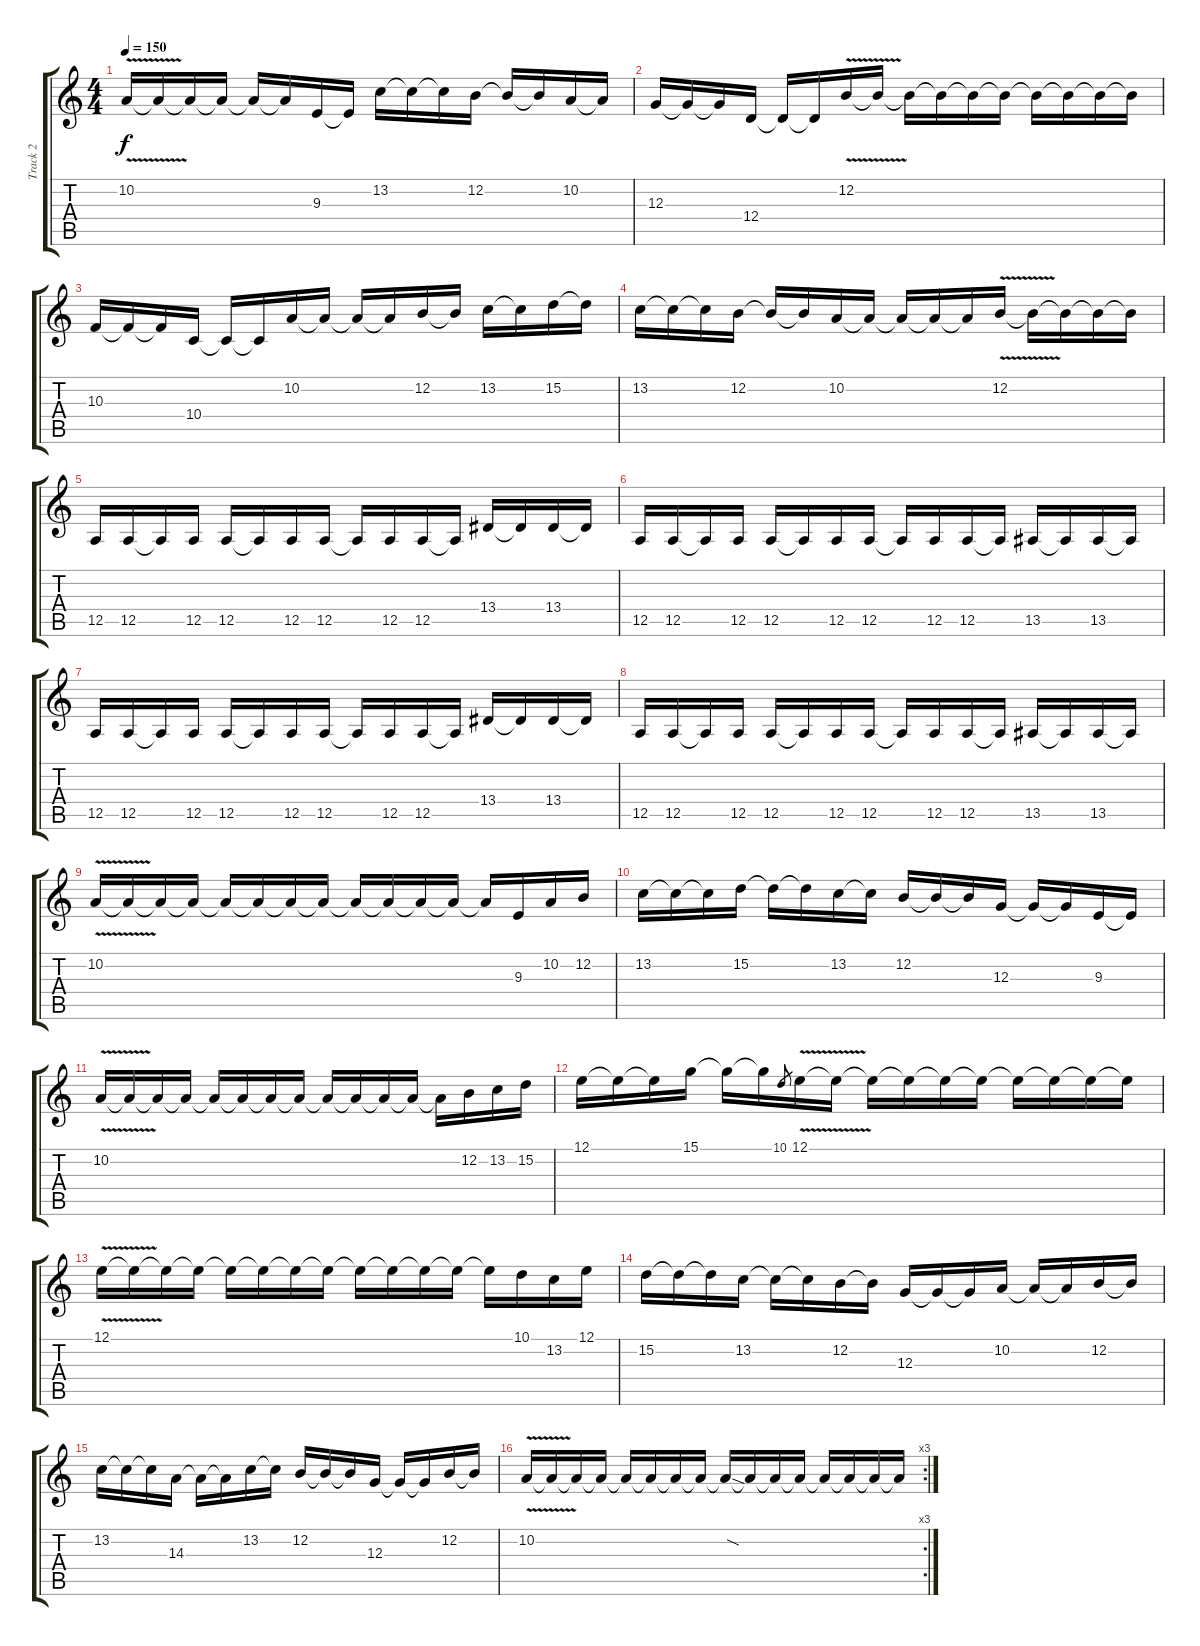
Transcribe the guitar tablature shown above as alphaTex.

\track ("Track 2" "Track 2") {instrument lead5charang}
\staff {score tabs}
\tuning (E4 B3 G3 D3 A2 E2) {hide}
\ts (4 4)
\tempo 150
\clef g2
\ks c
10.2{v}.16{dy f} 10.2{t}.16 10.2{t}.16 10.2{t}.16 10.2{t}.16 10.2{t}.16 9.3.16 9.3{t}.16 13.2.16 13.2{t}.16 13.2{t}.16 12.2.16 12.2{t}.16 12.2{t}.16 10.2.16 10.2{t}.16 |
12.3.16 12.3{t}.16 12.3{t}.16 12.4.16 12.4{t}.16 12.4{t}.16 12.2{v}.16 12.2{t}.16 12.2{t}.16 12.2{t}.16 12.2{t}.16 12.2{t}.16 12.2{t}.16 12.2{t}.16 12.2{t}.16 12.2{t}.16 |
10.3.16 10.3{t}.16 10.3{t}.16 10.4.16 10.4{t}.16 10.4{t}.16 10.2.16 10.2{t}.16 10.2{t}.16 10.2{t}.16 12.2.16 12.2{t}.16 13.2.16 13.2{t}.16 15.2.16 15.2{t}.16 |
13.2.16 13.2{t}.16 13.2{t}.16 12.2.16 12.2{t}.16 12.2{t}.16 10.2.16 10.2{t}.16 10.2{t}.16 10.2{t}.16 10.2{t}.16 12.2{v}.16 12.2{t}.16 12.2{t}.16 12.2{t}.16 12.2{t}.16 |
12.5.16 12.5.16 12.5{t}.16 12.5.16 12.5.16 12.5{t}.16 12.5.16 12.5.16 12.5{t}.16 12.5.16 12.5.16 12.5{t}.16 13.4.16 13.4{t}.16 13.4.16 13.4{t}.16 |
12.5.16 12.5.16 12.5{t}.16 12.5.16 12.5.16 12.5{t}.16 12.5.16 12.5.16 12.5{t}.16 12.5.16 12.5.16 12.5{t}.16 13.5.16 13.5{t}.16 13.5.16 13.5{t}.16 |
12.5.16 12.5.16 12.5{t}.16 12.5.16 12.5.16 12.5{t}.16 12.5.16 12.5.16 12.5{t}.16 12.5.16 12.5.16 12.5{t}.16 13.4.16 13.4{t}.16 13.4.16 13.4{t}.16 |
12.5.16 12.5.16 12.5{t}.16 12.5.16 12.5.16 12.5{t}.16 12.5.16 12.5.16 12.5{t}.16 12.5.16 12.5.16 12.5{t}.16 13.5.16 13.5{t}.16 13.5.16 13.5{t}.16 |
10.2{v}.16 10.2{t}.16 10.2{t}.16 10.2{t}.16 10.2{t}.16 10.2{t}.16 10.2{t}.16 10.2{t}.16 10.2{t}.16 10.2{t}.16 10.2{t}.16 10.2{t}.16 10.2{t}.16 9.3.16 10.2.16 12.2.16 |
13.2.16 13.2{t}.16 13.2{t}.16 15.2.16 15.2{t}.16 15.2{t}.16 13.2.16 13.2{t}.16 12.2.16 12.2{t}.16 12.2{t}.16 12.3.16 12.3{t}.16 12.3{t}.16 9.3.16 9.3{t}.16 |
10.2{v}.16 10.2{t}.16 10.2{t}.16 10.2{t}.16 10.2{t}.16 10.2{t}.16 10.2{t}.16 10.2{t}.16 10.2{t}.16 10.2{t}.16 10.2{t}.16 10.2{t}.16 10.2{t}.16 12.2.16 13.2.16 15.2.16 |
12.1.16 12.1{t}.16 12.1{t}.16 15.1.16 15.1{t}.16 15.1{t}.16 10.1.8{gr} 12.1{v}.16 12.1{t}.16 12.1{t}.16 12.1{t}.16 12.1{t}.16 12.1{t}.16 12.1{t}.16 12.1{t}.16 12.1{t}.16 12.1{t}.16 |
12.1{v}.16 12.1{t}.16 12.1{t}.16 12.1{t}.16 12.1{t}.16 12.1{t}.16 12.1{t}.16 12.1{t}.16 12.1{t}.16 12.1{t}.16 12.1{t}.16 12.1{t}.16 12.1{t}.16 10.1.16 13.2.16 12.1.16 |
15.2.16 15.2{t}.16 15.2{t}.16 13.2.16 13.2{t}.16 13.2{t}.16 12.2.16 12.2{t}.16 12.3.16 12.3{t}.16 12.3{t}.16 10.2.16 10.2{t}.16 10.2{t}.16 12.2.16 12.2{t}.16 |
13.2.16 13.2{t}.16 13.2{t}.16 14.3.16 14.3{t}.16 14.3{t}.16 13.2.16 13.2{t}.16 12.2.16 12.2{t}.16 12.2{t}.16 12.3.16 12.3{t}.16 12.3{t}.16 12.2.16 12.2{t}.16 |
\rc 3
10.2{v}.16 10.2{t}.16 10.2{t}.16 10.2{t}.16 10.2{t}.16 10.2{t}.16 10.2{t}.16 10.2{t}.16 10.2{sod t}.16 10.2{t}.16 10.2{t}.16 10.2{t}.16 10.2{t}.16 10.2{t}.16 10.2{t}.16 10.2{t}.16
